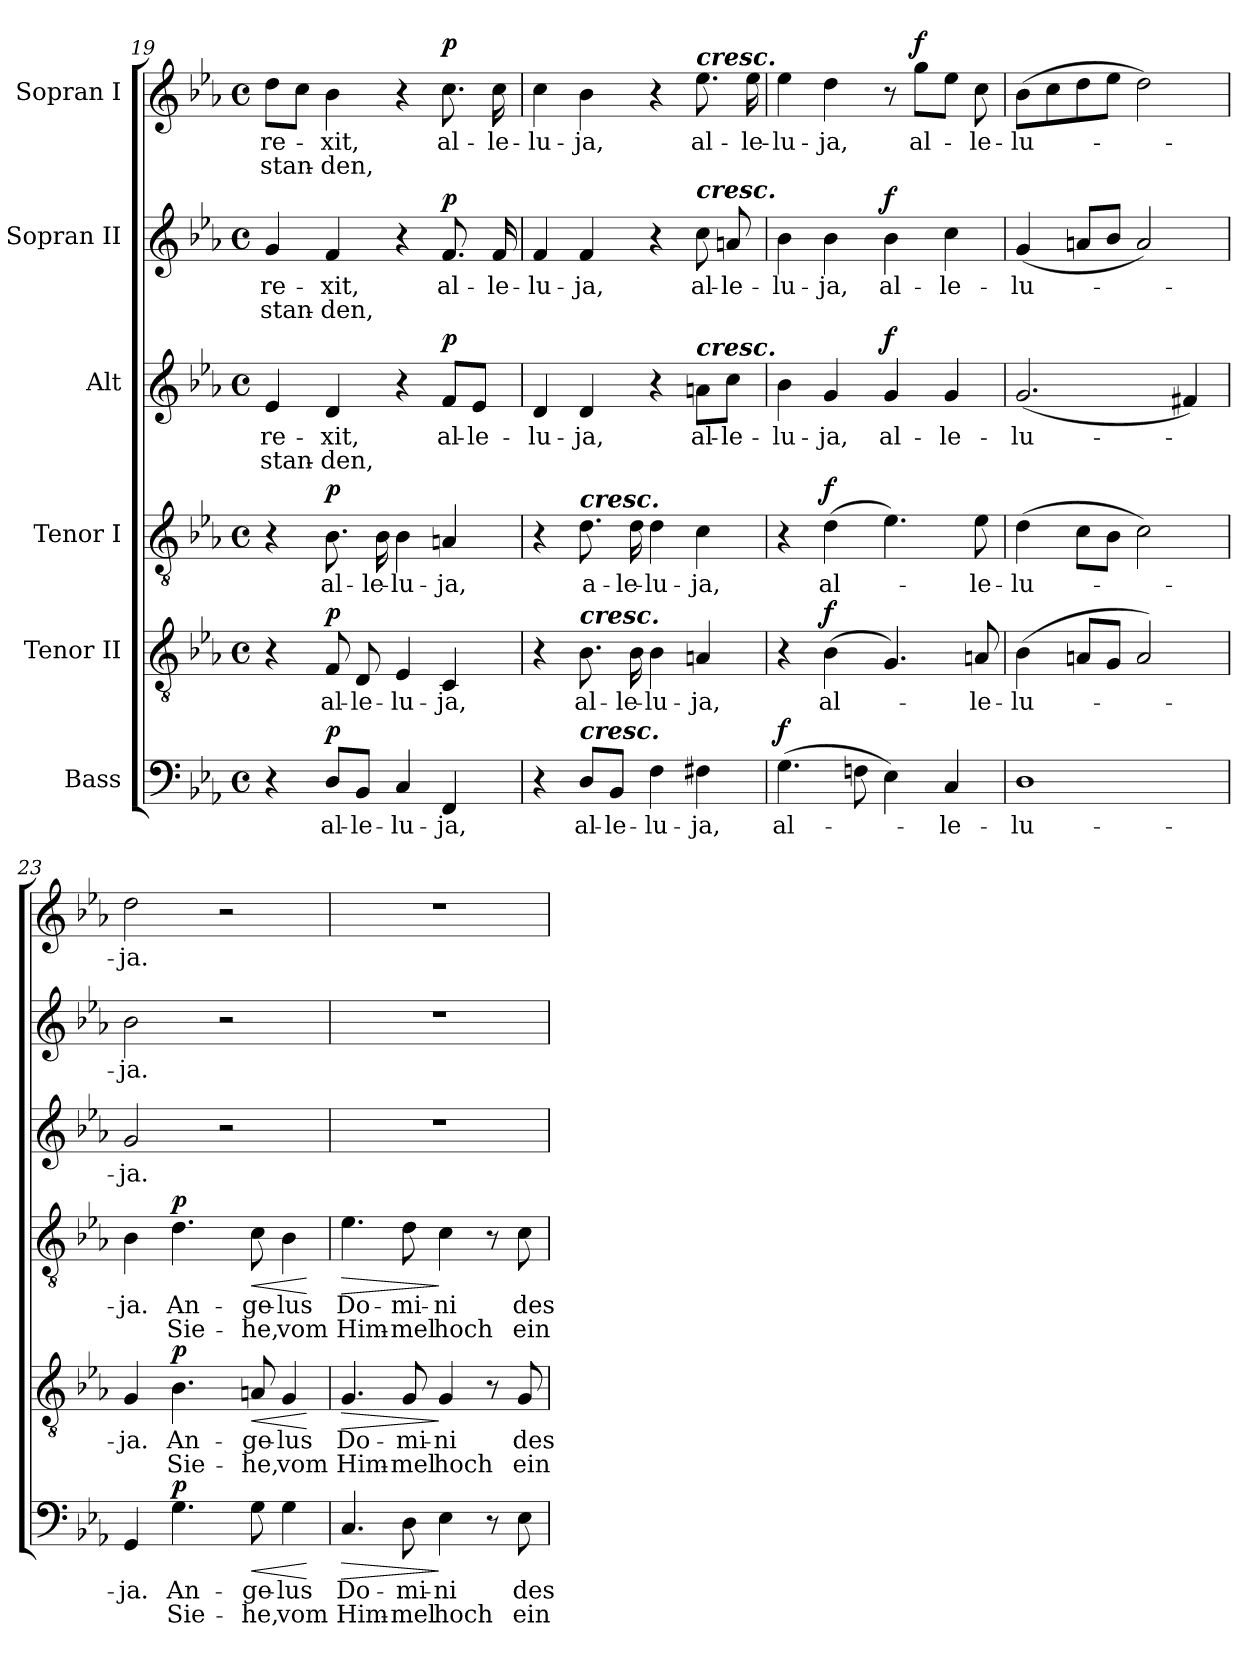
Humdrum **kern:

**kern	**text	**text	**dynam	**kern	**text	**text	**dynam	**kern	**text	**text	**dynam	**kern	**text	**text	**dynam	**kern	**text	**text	**dynam	**kern	**text	**text	**dynam
*part6	*part6	*part6	*part6	*part5	*part5	*part5	*part5	*part4	*part4	*part4	*part4	*part3	*part3	*part3	*part3	*part2	*part2	*part2	*part2	*part1	*part1	*part1	*part1
*staff6	*staff6	*staff6	*staff6	*staff5	*staff5	*staff5	*staff5	*staff4	*staff4	*staff4	*staff4	*staff3	*staff3	*staff3	*staff3	*staff2	*staff2	*staff2	*staff2	*staff1	*staff1	*staff1	*staff1
*I"Bass	*	*	*	*I"Tenor II	*	*	*	*I"Tenor I	*	*	*	*I"Alt	*	*	*	*I"Sopran II	*	*	*	*I"Sopran I	*	*	*
*clefF4	*	*	*	*clefGv2	*	*	*	*clefGv2	*	*	*	*clefG2	*	*	*	*clefG2	*	*	*	*clefG2	*	*	*
*k[b-e-a-]	*	*	*	*k[b-e-a-]	*	*	*	*k[b-e-a-]	*	*	*	*k[b-e-a-]	*	*	*	*k[b-e-a-]	*	*	*	*k[b-e-a-]	*	*	*
*E-:	*	*	*	*E-:	*	*	*	*E-:	*	*	*	*E-:	*	*	*	*E-:	*	*	*	*E-:	*	*	*
*M4/4	*	*	*	*M4/4	*	*	*	*M4/4	*	*	*	*M4/4	*	*	*	*M4/4	*	*	*	*M4/4	*	*	*
*met(c)	*	*	*	*met(c)	*	*	*	*met(c)	*	*	*	*met(c)	*	*	*	*met(c)	*	*	*	*met(c)	*	*	*
=19	=19	=19	=19	=19	=19	=19	=19	=19	=19	=19	=19	=19	=19	=19	=19	=19	=19	=19	=19	=19	=19	=19	=19
4r	.	.	.	4r	.	.	.	4r	.	.	.	4e-/	-re-	-stan-	.	4g/	-re-	-stan-	.	8dd\L	-re-	-stan-	.
.	.	.	.	.	.	.	.	.	.	.	.	.	.	.	.	.	.	.	.	8cc\J	.	.	.
!	!	!	!LO:DY:a	!	!	!	!LO:DY:a	!	!	!	!LO:DY:a	!	!	!	!	!	!	!	!	!	!	!	!
8D/L	al-	.	p	8F/	al-	.	p	8.B-\	al-	.	p	4d/	-xit,	-den,	.	4f/	-xit,	-den,	.	4b-\	-xit,	-den,	.
8BB-/J	-le-	.	.	8D/	-le-	.	.	.	.	.	.	.	.	.	.	.	.	.	.	.	.	.	.
.	.	.	.	.	.	.	.	16B-\	-le-	.	.	.	.	.	.	.	.	.	.	.	.	.	.
4C/	-lu-	.	.	4E-/	-lu-	.	.	4B-\	-lu-	.	.	4r	.	.	.	4r	.	.	.	4r	.	.	.
!	!	!	!	!	!	!	!	!	!	!	!	!	!	!	!LO:DY:a	!	!	!	!LO:DY:a	!	!	!	!LO:DY:a
4FF/	-ja,	.	.	4C/	-ja,	.	.	4An/	-ja,	.	.	8f/L	al-	.	p	8.f/	al-	.	p	8.cc\	al-	.	p
.	.	.	.	.	.	.	.	.	.	.	.	8e-/J	-le-	.	.	.	.	.	.	.	.	.	.
.	.	.	.	.	.	.	.	.	.	.	.	.	.	.	.	16f/	-le-	.	.	16cc\	-le-	.	.
=20	=20	=20	=20	=20	=20	=20	=20	=20	=20	=20	=20	=20	=20	=20	=20	=20	=20	=20	=20	=20	=20	=20	=20
4r	.	.	.	4r	.	.	.	4r	.	.	.	4d/	-lu-	.	.	4f/	-lu-	.	.	4cc\	-lu-	.	.
!	!	!	!	!	!	!	!	!LO:TX:a:Bi:t=cresc.	!	!	!	!	!	!	!	!	!	!	!	!	!	!	!
!	!	!	!	!LO:TX:a:Bi:t=cresc.	!	!	!	!	!	!	!	!	!	!	!	!	!	!	!	!	!	!	!
!LO:TX:a:Bi:t=cresc.	!	!	!	!	!	!	!	!	!	!	!	!	!	!	!	!	!	!	!	!	!	!	!
8D/L	al-	.	.	8.B-\	al-	.	.	8.d\	a-	.	.	4d/	-ja,	.	.	4f/	-ja,	.	.	4b-\	-ja,	.	.
8BB-/J	-le-	.	.	.	.	.	.	.	.	.	.	.	.	.	.	.	.	.	.	.	.	.	.
.	.	.	.	16B-\	-le-	.	.	16d\	-le-	.	.	.	.	.	.	.	.	.	.	.	.	.	.
4F\	-lu-	.	.	4B-\	-lu-	.	.	4d\	-lu-	.	.	4r	.	.	.	4r	.	.	.	4r	.	.	.
!	!	!	!	!	!	!	!	!	!	!	!	!	!	!	!	!	!	!	!	!LO:TX:a:Bi:t=cresc.	!	!	!
!	!	!	!	!	!	!	!	!	!	!	!	!	!	!	!	!LO:TX:a:Bi:t=cresc.	!	!	!	!	!	!	!
!	!	!	!	!	!	!	!	!	!	!	!	!LO:TX:a:Bi:t=cresc.	!	!	!	!	!	!	!	!	!	!	!
4F#X\	-ja,	.	.	4An/	-ja,	.	.	4c\	-ja,	.	.	8an\L	al-	.	.	8cc\	al-	.	.	8.ee-\	al-	.	.
.	.	.	.	.	.	.	.	.	.	.	.	8cc\J	-le-	.	.	8an/	-le-	.	.	.	.	.	.
.	.	.	.	.	.	.	.	.	.	.	.	.	.	.	.	.	.	.	.	16ee-\	-le-	.	.
!!LO:LB:g=z
=21	=21	=21	=21	=21	=21	=21	=21	=21	=21	=21	=21	=21	=21	=21	=21	=21	=21	=21	=21	=21	=21	=21	=21
!	!	!	!LO:DY:a	!	!	!	!	!	!	!	!	!	!	!	!	!	!	!	!	!	!	!	!
(>4.G\	al-	.	f	4r	.	.	.	4r	.	.	.	4b-\	-lu-	.	.	4b-\	-lu-	.	.	4ee-\	-lu-	.	.
!	!	!	!	!	!	!	!LO:DY:a	!	!	!	!LO:DY:a	!	!	!	!	!	!	!	!	!	!	!	!
.	.	.	.	(>4B-\	al-	.	f	(>4d\	al-	.	f	4g/	-ja,	.	.	4b-\	-ja,	.	.	4dd\	-ja,	.	.
8Fn\	.	.	.	.	.	.	.	.	.	.	.	.	.	.	.	.	.	.	.	.	.	.	.
!	!	!	!	!	!	!	!	!	!	!	!	!	!	!	!LO:DY:a	!	!	!	!LO:DY:a	!	!	!	!
4E-\)	.	.	.	4.G/)	.	.	.	4.e-\)	.	.	.	4g/	al-	.	f	4b-\	al-	.	f	8r	.	.	.
!	!	!	!	!	!	!	!	!	!	!	!	!	!	!	!	!	!	!	!	!	!	!	!LO:DY:a
.	.	.	.	.	.	.	.	.	.	.	.	.	.	.	.	.	.	.	.	8gg\L	al-	.	f
4C/	-le-	.	.	.	.	.	.	.	.	.	.	4g/	-le-	.	.	4cc\	-le-	.	.	8ee-\J	.	.	.
.	.	.	.	8An/	-le-	.	.	8e-\	-le-	.	.	.	.	.	.	.	.	.	.	8cc\	-le-	.	.
=22	=22	=22	=22	=22	=22	=22	=22	=22	=22	=22	=22	=22	=22	=22	=22	=22	=22	=22	=22	=22	=22	=22	=22
1D	-lu-	.	.	(4B-\	-lu-	.	.	(>4d\	-lu-	.	.	(2.g/	-lu-	.	.	(4g/	-lu-	.	.	(>8b-\L	-lu-	.	.
.	.	.	.	.	.	.	.	.	.	.	.	.	.	.	.	.	.	.	.	8cc\	.	.	.
.	.	.	.	8An/L	.	.	.	8c\L	.	.	.	.	.	.	.	8an/L	.	.	.	8dd\	.	.	.
.	.	.	.	8G/J	.	.	.	8B-\J	.	.	.	.	.	.	.	8b-/J	.	.	.	8ee-\J	.	.	.
.	.	.	.	2A/)	.	.	.	2c\)	.	.	.	.	.	.	.	2a/)	.	.	.	2dd\)	.	.	.
.	.	.	.	.	.	.	.	.	.	.	.	4f#X/)	.	.	.	.	.	.	.	.	.	.	.
=23	=23	=23	=23	=23	=23	=23	=23	=23	=23	=23	=23	=23	=23	=23	=23	=23	=23	=23	=23	=23	=23	=23	=23
4GG/	-ja.	.	.	4G/	-ja.	.	.	4B-\	-ja.	.	.	2g/	-ja.	.	.	2b-\	-ja.	.	.	2dd\	-ja.	.	.
!	!	!	!LO:DY:a	!	!	!	!LO:DY:a	!	!	!	!LO:DY:a	!	!	!	!	!	!	!	!	!	!	!	!
4.G\	An-	Sie-	p	4.B-\	An-	Sie-	p	4.d\	An-	Sie-	p	.	.	.	.	.	.	.	.	.	.	.	.
.	.	.	.	.	.	.	.	.	.	.	.	2r	.	.	.	2r	.	.	.	2r	.	.	.
!	!	!	!LO:HP:b	!	!	!	!LO:HP:b	!	!	!	!LO:HP:b	!	!	!	!	!	!	!	!	!	!	!	!
8G\	-ge-	-he,	<	8An/	-ge-	-he,	<	8c\	-ge-	-he,	<	.	.	.	.	.	.	.	.	.	.	.	.
4G\	-lus	vom	.	4G/	-lus	vom	.	4B-\	-lus	vom	.	.	.	.	.	.	.	.	.	.	.	.	.
.	.	.	[	.	.	.	[	.	.	.	[	.	.	.	.	.	.	.	.	.	.	.	.
=24	=24	=24	=24	=24	=24	=24	=24	=24	=24	=24	=24	=24	=24	=24	=24	=24	=24	=24	=24	=24	=24	=24	=24
!	!	!	!LO:HP:b	!	!	!	!LO:HP:b	!	!	!	!LO:HP:b	!	!	!	!	!	!	!	!	!	!	!	!
4.C/	Do-	Him-	>	4.G/	Do-	Him-	>	4.e-\	Do-	Him-	>	1r	.	.	.	1r	.	.	.	1r	.	.	.
8D\	-mi-	-mel	.	8G/	-mi-	-mel	.	8d\	-mi-	-mel	.	.	.	.	.	.	.	.	.	.	.	.	.
4E-\	-ni	hoch	]	4G/	-ni	hoch	]	4c\	-ni	hoch	]	.	.	.	.	.	.	.	.	.	.	.	.
8r	.	.	.	8r	.	.	.	8r	.	.	.	.	.	.	.	.	.	.	.	.	.	.	.
8E-\	des-	ein	.	8G/	des-	ein	.	8c\	des-	ein	.	.	.	.	.	.	.	.	.	.	.	.	.
=	=	=	=	=	=	=	=	=	=	=	=	=	=	=	=	=	=	=	=	=	=	=	=
*-	*-	*-	*-	*-	*-	*-	*-	*-	*-	*-	*-	*-	*-	*-	*-	*-	*-	*-	*-	*-	*-	*-	*-
